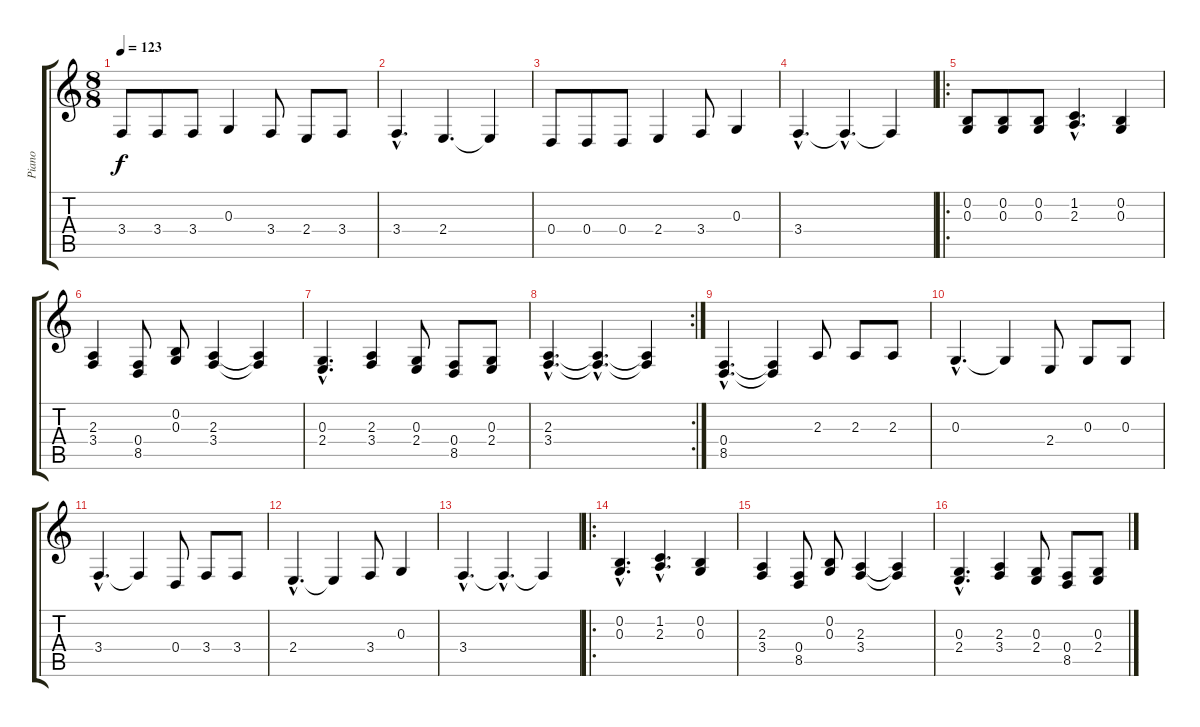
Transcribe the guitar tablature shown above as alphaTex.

\track ("Piano" "Piano") {instrument electricgrandpiano}
\staff {score tabs}
\tuning (E4 B3 G3 D3 A2 E2) {hide}
\ts (8 8)
\tempo 123
\clef g2
\ks c
3.4.8{dy f instrument electricgrandpiano} 3.4.8 3.4.8 0.3.4 3.4.8 2.4.8 3.4.8 |
3.4{hac}.4{d} 2.4.4{d} 2.4{t}.4 |
0.4.8 0.4.8 0.4.8 2.4.4 3.4.8 0.3.4 |
3.4{hac}.4{d} 3.4{hac t}.4{d} 3.4{t}.4 |
\ro
(0.2 0.3).8 (0.2 0.3).8 (0.2 0.3).8 (1.2{hac} 2.3{hac}).4{d} (0.2 0.3).4 |
(2.3 3.4).4 (0.4 8.5).8 (0.2 0.3).8 (2.3 3.4).4 (2.3{t} 3.4{t}).4 |
(0.3{hac} 2.4{hac}).4{d} (2.3 3.4).4 (0.3 2.4).8 (0.4 8.5).8 (0.3 2.4).8 |
\rc 2
(2.3{hac} 3.4{hac}).4{d} (2.3{hac t} 3.4{hac t}).4{d} (2.3{t} 3.4{t}).4 |
(0.4{hac} 8.5{hac}).4{d} (0.4{t} 8.5{t}).4 2.3.8 2.3.8 2.3.8 |
0.3{hac}.4{d} 0.3{t}.4 2.4.8 0.3.8 0.3.8 |
3.4{hac}.4{d} 3.4{t}.4 0.4.8 3.4.8 3.4.8 |
2.4{hac}.4{d} 2.4{t}.4 3.4.8 0.3.4 |
3.4{hac}.4{d} 3.4{hac t}.4{d} 3.4{t}.4 |
\ro
(0.2{hac} 0.3{hac}).4{d} (1.2{hac} 2.3{hac}).4{d} (0.2 0.3).4 |
(2.3 3.4).4 (0.4 8.5).8 (0.2 0.3).8 (2.3 3.4).4 (2.3{t} 3.4{t}).4 |
(0.3{hac} 2.4{hac}).4{d} (2.3 3.4).4 (0.3 2.4).8 (0.4 8.5).8 (0.3 2.4).8
